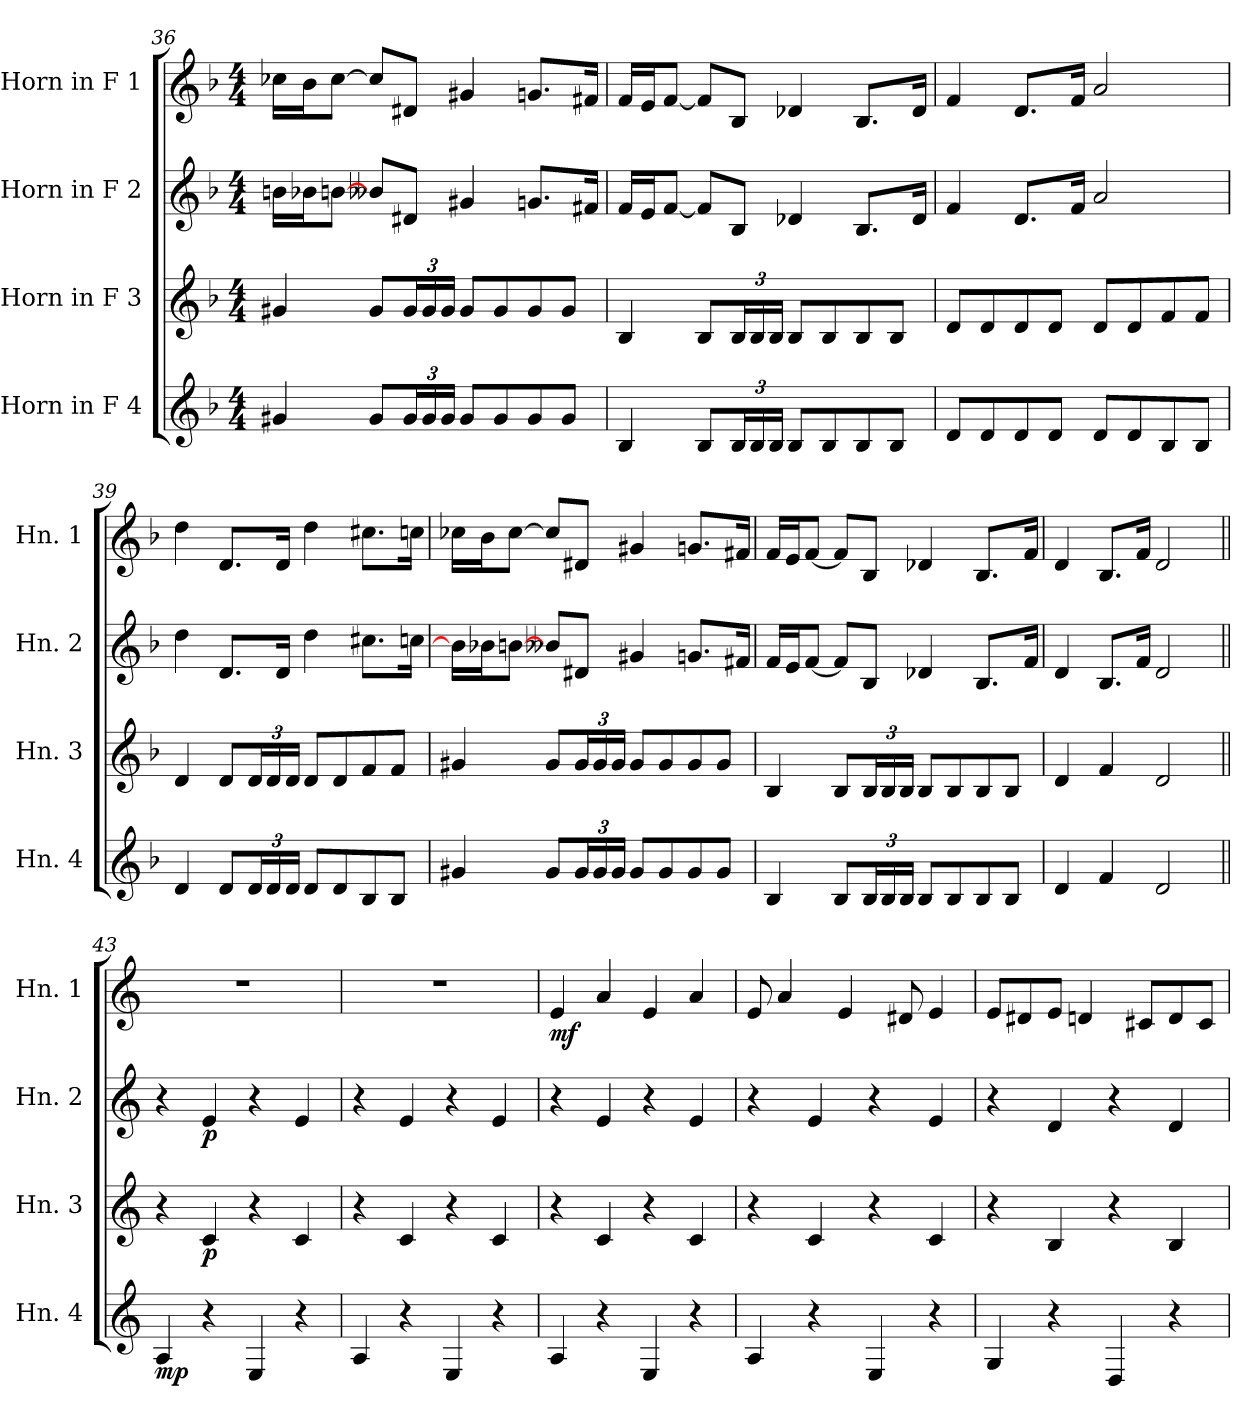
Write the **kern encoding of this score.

**kern	**dynam	**kern	**dynam	**kern	**dynam	**kern	**dynam
*part4	*part4	*part3	*part3	*part2	*part2	*part1	*part1
*staff4	*staff4	*staff3	*staff3	*staff2	*staff2	*staff1	*staff1
*I"Horn in F 4	*	*I"Horn in F 3	*	*I"Horn in F 2	*	*I"Horn in F 1	*
*I'Hn. 4	*	*I'Hn. 3	*	*I'Hn. 2	*	*I'Hn. 1	*
*clefG2	*	*clefG2	*	*clefG2	*	*clefG2	*
*ITrd4c7	*	*ITrd4c7	*	*ITrd4c7	*	*ITrd4c7	*
*k[b-e-]	*	*k[b-e-]	*	*k[b-e-]	*	*k[b-e-]	*
*M4/4	*	*M4/4	*	*M4/4	*	*M4/4	*
=36	=36	=36	=36	=36	=36	=36	=36
4c#X/	.	4c#X/	.	16en\LL	.	16f-X\LL	.
.	.	.	.	16e-X\J	.	16e-\J	.
.	.	.	.	[8en\J	.	[8f-\J	.
8c#/L	.	8c#/L	.	8e--X/L	.	8f-/L]	.
*Xbrackettup	*	*Xbrackettup	*	*	*	*	*
24c#/L	.	24c#/L	.	8G#X/J	.	8G#X/J	.
24c#/	.	24c#/	.	.	.	.	.
24c#/JJ	.	24c#/JJ	.	.	.	.	.
8c#/L	.	8c#/L	.	4c#X/	.	4c#X/	.
8c#/	.	8c#/	.	.	.	.	.
8c#/	.	8c#/	.	8.cn/L	.	8.cn/L	.
8c#/J	.	8c#/J	.	.	.	.	.
.	.	.	.	16Bn/Jk	.	16Bn/Jk	.
!!LO:LB:g=z
=37	=37	=37	=37	=37	=37	=37	=37
4E-/	.	4E-/	.	16B-/LL	.	16B-/LL	.
.	.	.	.	16A/J	.	16A/J	.
.	.	.	.	[8B-/J	.	[8B-/J	.
8E-/L	.	8E-/L	.	8B-/L]	.	8B-/L]	.
24E-/L	.	24E-/L	.	8E-/J	.	8E-/J	.
24E-/	.	24E-/	.	.	.	.	.
24E-/JJ	.	24E-/JJ	.	.	.	.	.
8E-/L	.	8E-/L	.	4G-X/	.	4G-X/	.
8E-/	.	8E-/	.	.	.	.	.
8E-/	.	8E-/	.	8.E-/L	.	8.E-/L	.
8E-/J	.	8E-/J	.	.	.	.	.
.	.	.	.	16G-/Jk	.	16G-/Jk	.
!!LO:PB:g=z
=38	=38	=38	=38	=38	=38	=38	=38
8G/L	.	8G/L	.	4B-/	.	4B-/	.
8G/	.	8G/	.	.	.	.	.
8G/	.	8G/	.	8.G/L	.	8.G/L	.
8G/J	.	8G/J	.	.	.	.	.
.	.	.	.	16B-/Jk	.	16B-/Jk	.
8G/L	.	8G/L	.	2d/	.	2d/	.
8G/	.	8G/	.	.	.	.	.
8E-/	.	8B-/	.	.	.	.	.
8E-/J	.	8B-/J	.	.	.	.	.
=39	=39	=39	=39	=39	=39	=39	=39
4G/	.	4G/	.	4g\	.	4g\	.
8G/L	.	8G/L	.	8.G/L	.	8.G/L	.
24G/L	.	24G/L	.	.	.	.	.
24G/	.	24G/	.	.	.	.	.
.	.	.	.	16G/Jk	.	16G/Jk	.
24G/JJ	.	24G/JJ	.	.	.	.	.
8G/L	.	8G/L	.	4g\	.	4g\	.
8G/	.	8G/	.	.	.	.	.
8E-/	.	8B-/	.	8.f#X\L	.	8.f#X\L	.
8E-/J	.	8B-/J	.	.	.	.	.
.	.	.	.	16fn\Jk	.	16fn\Jk	.
=40	=40	=40	=40	=40	=40	=40	=40
4c#X/	.	4c#X/	.	16e\LL]	.	16f-X\LL	.
.	.	.	.	16e-X\J	.	16e-\J	.
.	.	.	.	[8en\J	.	[8f-\J	.
8c#/L	.	8c#/L	.	8e--X/L	.	8f-/L]	.
24c#/L	.	24c#/L	.	8G#X/J	.	8G#X/J	.
24c#/	.	24c#/	.	.	.	.	.
24c#/JJ	.	24c#/JJ	.	.	.	.	.
8c#/L	.	8c#/L	.	4c#X/	.	4c#X/	.
8c#/	.	8c#/	.	.	.	.	.
8c#/	.	8c#/	.	8.cn/L	.	8.cn/L	.
8c#/J	.	8c#/J	.	.	.	.	.
.	.	.	.	16Bn/Jk	.	16Bn/Jk	.
!!LO:PB:g=z
=41	=41	=41	=41	=41	=41	=41	=41
4E-/	.	4E-/	.	16B-/LL	.	16B-/LL	.
.	.	.	.	16A/J	.	16A/J	.
.	.	.	.	[8B-/J	.	[8B-/J	.
8E-/L	.	8E-/L	.	8B-/L]	.	8B-/L]	.
24E-/L	.	24E-/L	.	8E-/J	.	8E-/J	.
24E-/	.	24E-/	.	.	.	.	.
24E-/JJ	.	24E-/JJ	.	.	.	.	.
8E-/L	.	8E-/L	.	4G-X/	.	4G-X/	.
8E-/	.	8E-/	.	.	.	.	.
8E-/	.	8E-/	.	8.E-/L	.	8.E-/L	.
8E-/J	.	8E-/J	.	.	.	.	.
.	.	.	.	16B-/Jk	.	16B-/Jk	.
=42	=42	=42	=42	=42	=42	=42	=42
4G/	.	4G/	.	4G/	.	4G/	.
4B-/	.	4B-/	.	8.E-/L	.	8.E-/L	.
.	.	.	.	16B-/Jk	.	16B-/Jk	.
2G/	.	2G/	.	2G/	.	2G/	.
=43||	=43||	=43||	=43||	=43||	=43||	=43||	=43||
!!LO:REH:place=s1:a:B:fs=14:t=C
*k[b-]	*	*k[b-]	*	*k[b-]	*	*k[b-]	*
*	*	*	*	*	*	*MM230	*
!	!LO:DY:b	!	!	!	!	!	!
4D/	mp	4r	.	4r	.	1r	.
!	!	!	!LO:DY:b	!	!LO:DY:b	!	!
4r	.	4F/	p	4A/	p	.	.
4AA/	.	4r	.	4r	.	.	.
4r	.	4F/	.	4A/	.	.	.
=44	=44	=44	=44	=44	=44	=44	=44
4D/	.	4r	.	4r	.	1r	.
4r	.	4F/	.	4A/	.	.	.
4AA/	.	4r	.	4r	.	.	.
4r	.	4F/	.	4A/	.	.	.
!!LO:LB:g=z
=45	=45	=45	=45	=45	=45	=45	=45
!	!	!	!	!	!	!	!LO:DY:b
4D/	.	4r	.	4r	.	4A/	mf
4r	.	4F/	.	4A/	.	4d/	.
4AA/	.	4r	.	4r	.	4A/	.
4r	.	4F/	.	4A/	.	4d/	.
=46	=46	=46	=46	=46	=46	=46	=46
4D/	.	4r	.	4r	.	8A/	.
.	.	.	.	.	.	4d/	.
4r	.	4F/	.	4A/	.	.	.
.	.	.	.	.	.	4A/	.
4AA/	.	4r	.	4r	.	.	.
.	.	.	.	.	.	8G#X/	.
4r	.	4F/	.	4A/	.	4A/	.
=47	=47	=47	=47	=47	=47	=47	=47
4C/	.	4r	.	4r	.	8A/L	.
.	.	.	.	.	.	8G#X/	.
4r	.	4E/	.	4G/	.	8A/J	.
.	.	.	.	.	.	4Gn/	.
4GG/	.	4r	.	4r	.	.	.
.	.	.	.	.	.	8F#X/L	.
4r	.	4E/	.	4G/	.	8G/	.
.	.	.	.	.	.	8F#/J	.
=	=	=	=	=	=	=	=
*-	*-	*-	*-	*-	*-	*-	*-
